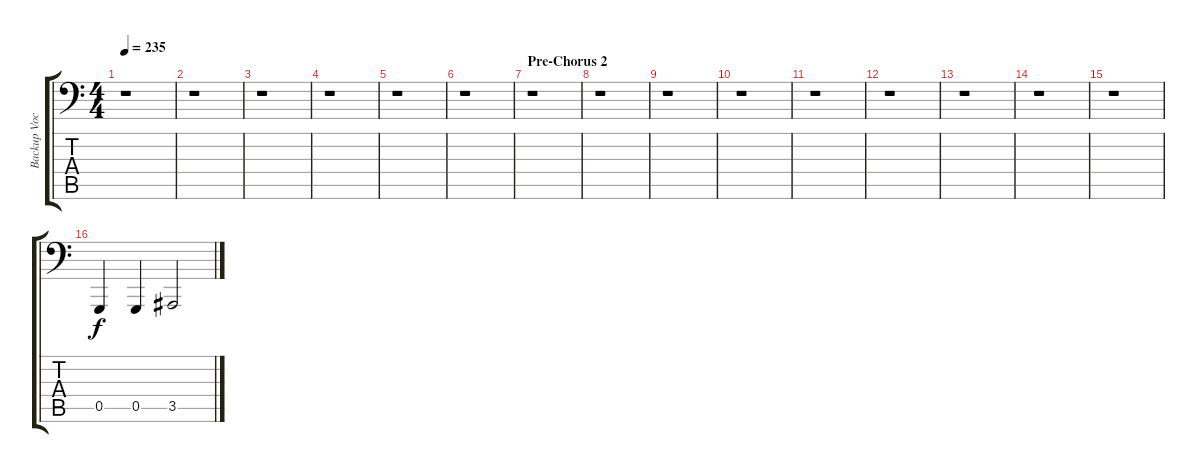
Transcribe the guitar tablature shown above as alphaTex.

\track ("Backup Vocals (Matt/Paul)" "Backup Voc") {instrument lead2sawtooth}
\staff {score tabs}
\tuning (D3 A2 F2 C2 G1 C1) {hide}
\ts (4 4)
\tempo 235
\clef f4
\ks c
r.1{dy f} |
r.1 |
r.1 |
r.1 |
r.1 |
r.1 |
\section ("" "Pre-Chorus 2")
r.1 |
r.1 |
r.1 |
r.1 |
r.1 |
r.1 |
r.1 |
r.1 |
r.1{volume 16} |
0.5.4 0.5.4 3.5.2
